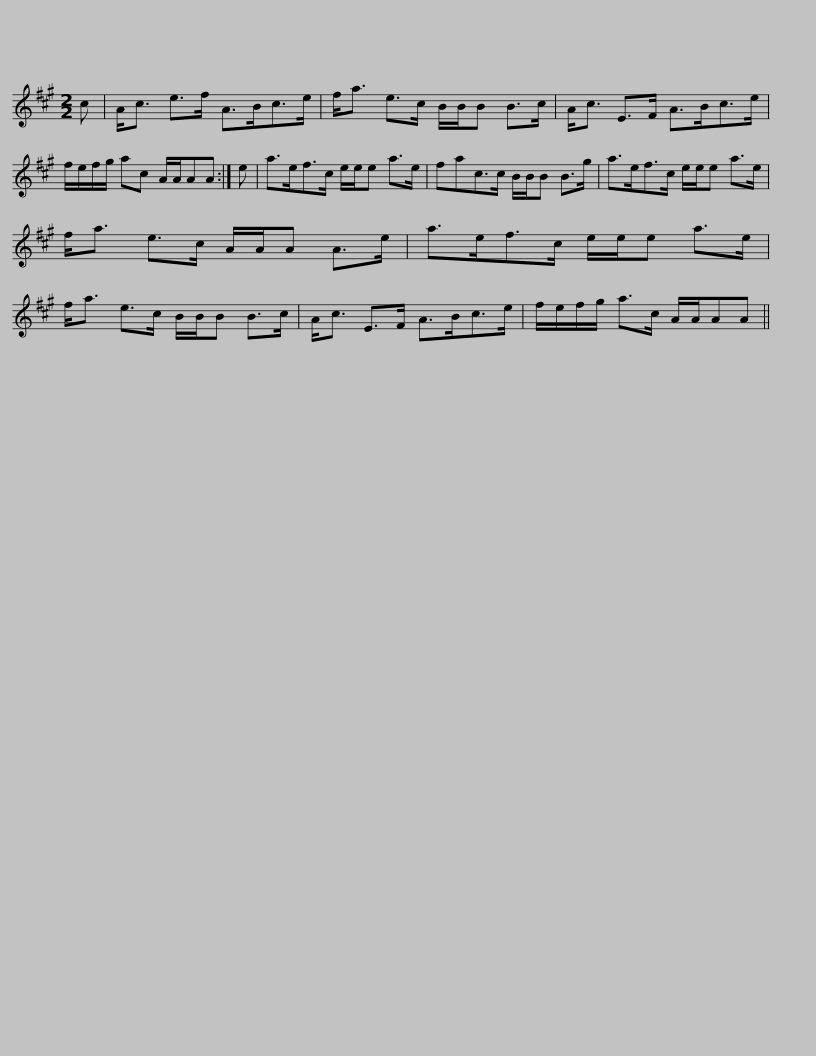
X:1
L:1/8
M:2/2
I:linebreak $
K:A
V:1 treble
V:1
 c | A<c e>f A>Bc>e | f<a e>c B/B/B B>c | A<c E>F A>Bc>e | f/e/f/g/ ac A/A/AA :| %5
 e |$ a>ef>c e/e/e a>e | fac>c B/B/B B>g | a>ef>c e/e/e a>e | f<a e>c A/A/A A>e |$ %10
 a>ef>c e/e/e a>e | f<a e>c B/B/B B>c | A<c E>F A>Bc>e | f/e/f/g/ a>c A/A/AA || %14
